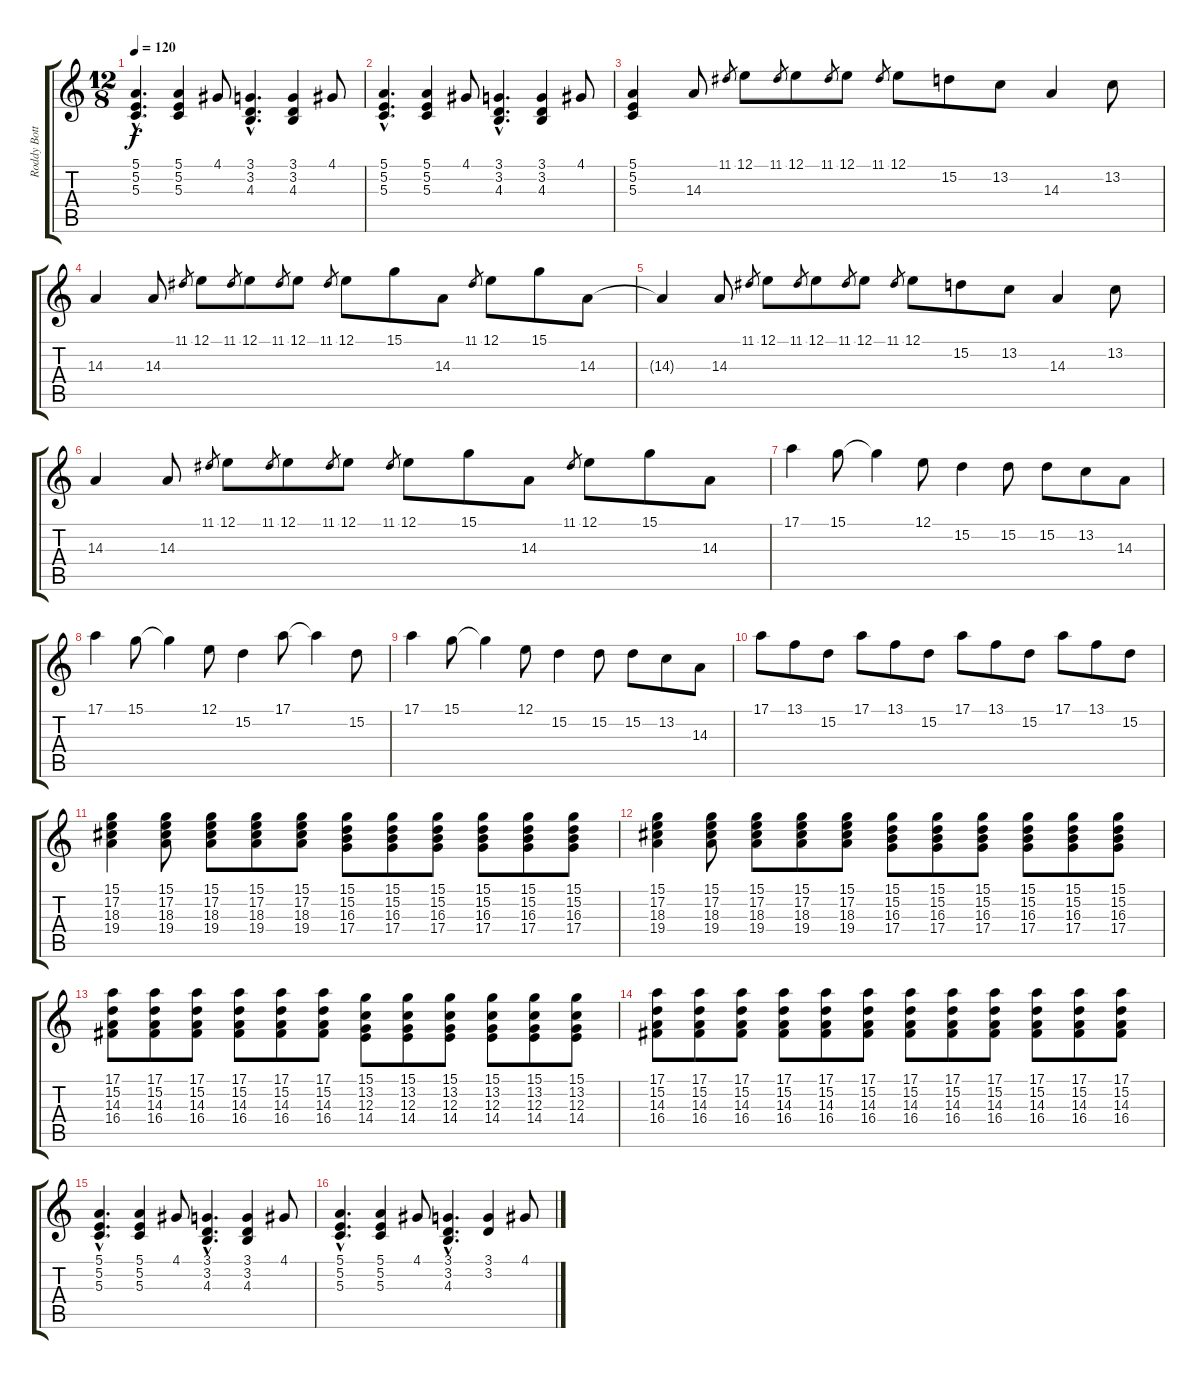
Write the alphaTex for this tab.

\track ("Roddy Bottum" "Roddy Bott") {instrument acousticgrandpiano}
\staff {score tabs}
\tuning (E4 B3 G3 D3 A2 E2) {hide}
\ts (12 8)
\tempo 120
\clef g2
\ks c
(5.1{hac} 5.2{hac} 5.3{hac}).4{d dy f} (5.1 5.2 5.3).4 4.1.8 (3.1{hac} 3.2{hac} 4.3{hac}).4{d} (3.1 3.2 4.3).4 4.1.8 |
(5.1{hac} 5.2{hac} 5.3{hac}).4{d} (5.1 5.2 5.3).4 4.1.8 (3.1{hac} 3.2{hac} 4.3{hac}).4{d} (3.1 3.2 4.3).4 4.1.8 |
(5.1 5.2 5.3).4 14.3.8 11.1.8{gr} 12.1.8 11.1.8{gr} 12.1.8 11.1.8{gr} 12.1.8 11.1.8{gr} 12.1.8 15.2.8 13.2.8 14.3.4 13.2.8 |
14.3.4 14.3.8 11.1.8{gr} 12.1.8 11.1.8{gr} 12.1.8 11.1.8{gr} 12.1.8 11.1.8{gr} 12.1.8 15.1.8 14.3.8 11.1.8{gr} 12.1.8 15.1.8 14.3.8 |
14.3{t}.4 14.3.8 11.1.8{gr} 12.1.8 11.1.8{gr} 12.1.8 11.1.8{gr} 12.1.8 11.1.8{gr} 12.1.8 15.2.8 13.2.8 14.3.4 13.2.8 |
14.3.4 14.3.8 11.1.8{gr} 12.1.8 11.1.8{gr} 12.1.8 11.1.8{gr} 12.1.8 11.1.8{gr} 12.1.8 15.1.8 14.3.8 11.1.8{gr} 12.1.8 15.1.8 14.3.8 |
17.1.4 15.1.8 15.1{t}.4 12.1.8 15.2.4 15.2.8 15.2.8 13.2.8 14.3.8 |
17.1.4 15.1.8 15.1{t}.4 12.1.8 15.2.4 17.1.8 17.1{t}.4 15.2.8 |
17.1.4 15.1.8 15.1{t}.4 12.1.8 15.2.4 15.2.8 15.2.8 13.2.8 14.3.8 |
17.1.8 13.1.8 15.2.8 17.1.8 13.1.8 15.2.8 17.1.8 13.1.8 15.2.8 17.1.8 13.1.8 15.2.8 |
(15.1 17.2 18.3 19.4).4 (15.1 17.2 18.3 19.4).8 (15.1 17.2 18.3 19.4).8 (15.1 17.2 18.3 19.4).8 (15.1 17.2 18.3 19.4).8 (15.1 15.2 16.3 17.4).8 (15.1 15.2 16.3 17.4).8 (15.1 15.2 16.3 17.4).8 (15.1 15.2 16.3 17.4).8 (15.1 15.2 16.3 17.4).8 (15.1 15.2 16.3 17.4).8 |
(15.1 17.2 18.3 19.4).4 (15.1 17.2 18.3 19.4).8 (15.1 17.2 18.3 19.4).8 (15.1 17.2 18.3 19.4).8 (15.1 17.2 18.3 19.4).8 (15.1 15.2 16.3 17.4).8 (15.1 15.2 16.3 17.4).8 (15.1 15.2 16.3 17.4).8 (15.1 15.2 16.3 17.4).8 (15.1 15.2 16.3 17.4).8 (15.1 15.2 16.3 17.4).8 |
(17.1 15.2 14.3 16.4).8 (17.1 15.2 14.3 16.4).8 (17.1 15.2 14.3 16.4).8 (17.1 15.2 14.3 16.4).8 (17.1 15.2 14.3 16.4).8 (17.1 15.2 14.3 16.4).8 (15.1 13.2 12.3 14.4).8 (15.1 13.2 12.3 14.4).8 (15.1 13.2 12.3 14.4).8 (15.1 13.2 12.3 14.4).8 (15.1 13.2 12.3 14.4).8 (15.1 13.2 12.3 14.4).8 |
(17.1 15.2 14.3 16.4).8 (17.1 15.2 14.3 16.4).8 (17.1 15.2 14.3 16.4).8 (17.1 15.2 14.3 16.4).8 (17.1 15.2 14.3 16.4).8 (17.1 15.2 14.3 16.4).8 (17.1 15.2 14.3 16.4).8 (17.1 15.2 14.3 16.4).8 (17.1 15.2 14.3 16.4).8 (17.1 15.2 14.3 16.4).8 (17.1 15.2 14.3 16.4).8 (17.1 15.2 14.3 16.4).8 |
(5.1{hac} 5.2{hac} 5.3{hac}).4{d} (5.1 5.2 5.3).4 4.1.8 (3.1{hac} 3.2{hac} 4.3{hac}).4{d} (3.1 3.2 4.3).4 4.1.8 |
(5.1{hac} 5.2{hac} 5.3{hac}).4{d} (5.1 5.2 5.3).4 4.1.8 (3.1{hac} 3.2{hac} 4.3{hac}).4{d} (3.1 3.2).4 4.1.8
